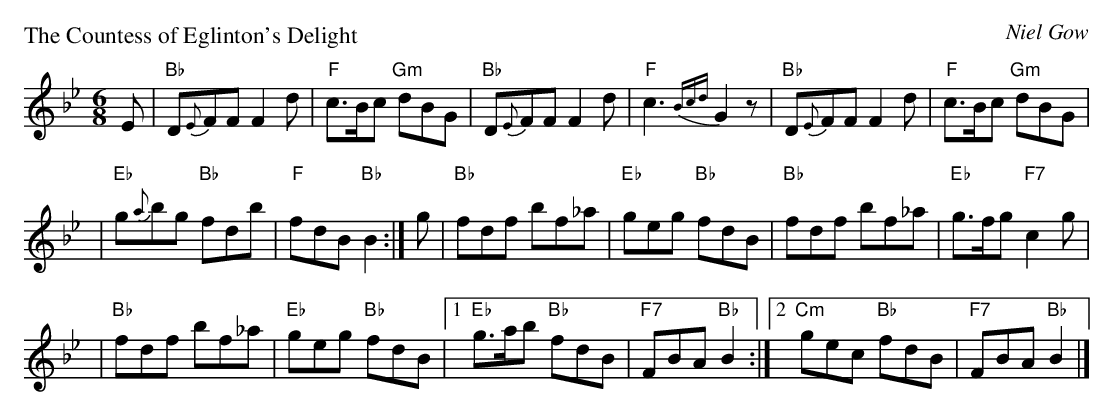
X:1
P: The Countess of Eglinton's Delight
C: Niel Gow
M: 6/8
L: 1/8
K: Bb
E \
| "Bb"D{E}FF F2d | "F"c>Bc "Gm"dBG \
| "Bb"D{E}FF F2d | "F"c3 {Bcd}G2z \
| "Bb"D{E}FF F2d | "F"c>Bc "Gm"dBG |
| "Eb"g{a}bg "Bb"fdb | "F"fdB "Bb"B2 :| \
g \
| "Bb"fdf bf_a | "Eb"geg "Bb"fdB \
| "Bb"fdf bf_a | "Eb"g>fg "F7"c2g |
| "Bb"fdf bf_a | "Eb"geg "Bb"fdB \
|1 "Eb"g>ab "Bb"fdB | "F7"FBA "Bb"B2 \
:|2 "Cm"gec "Bb"fdB | "F7"FBA "Bb"B2 |]
